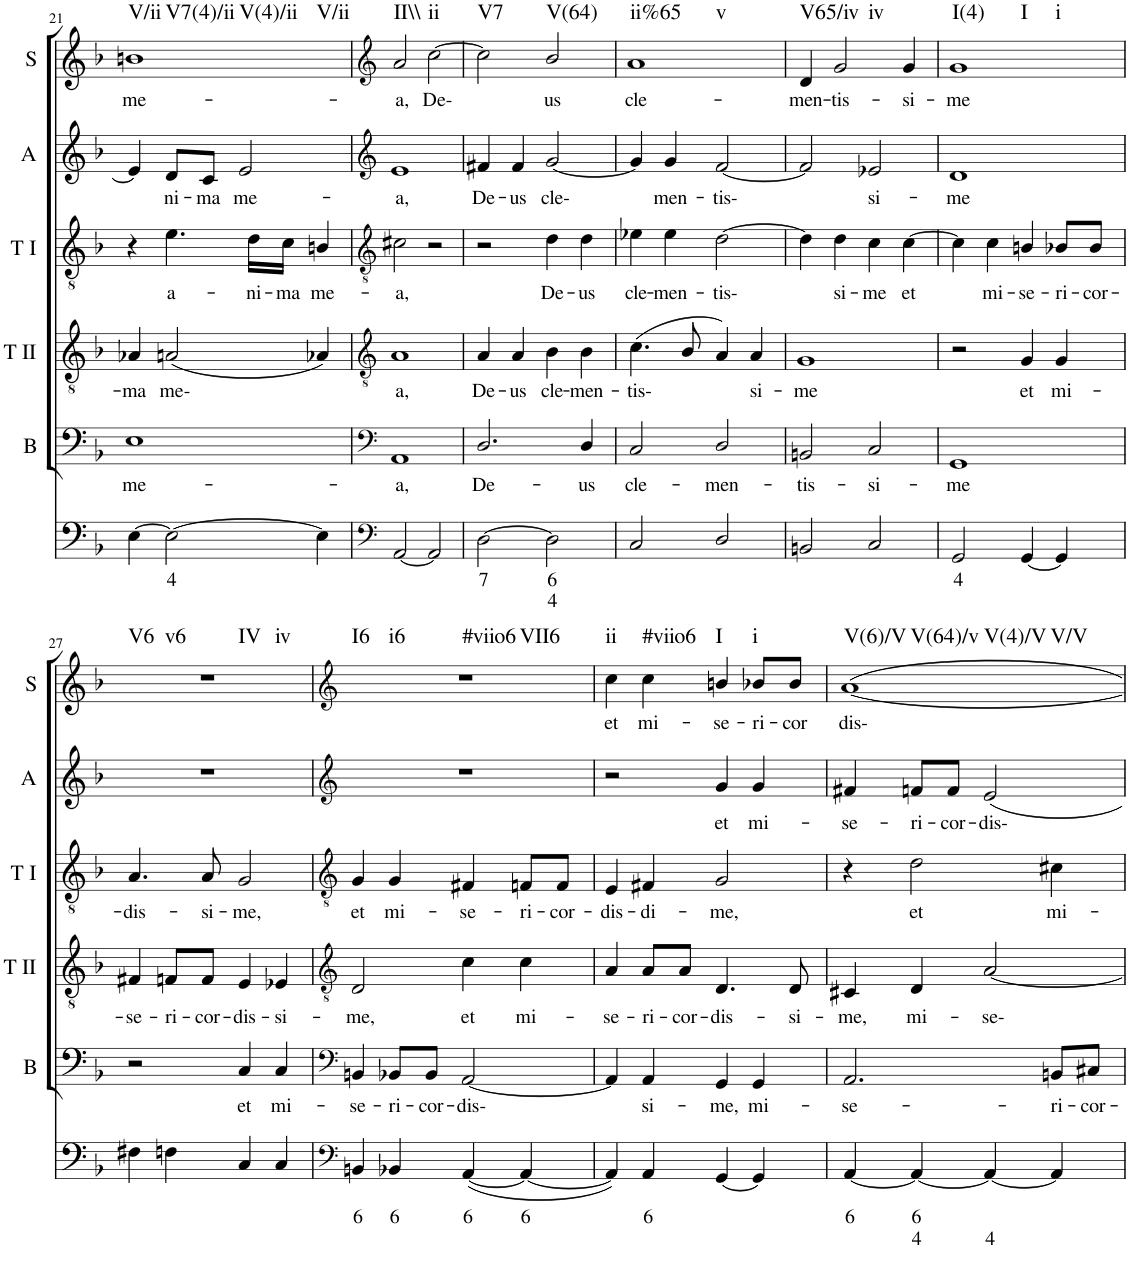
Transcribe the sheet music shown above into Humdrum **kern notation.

**kern	**text	**text	**kern	**text	**kern	**text	**kern	**text	**kern	**text	**kern	**text	**harte
*part6	*part6	*part6	*part5	*part5	*part4	*part4	*part3	*part3	*part2	*part2	*part1	*part1	*part1
*staff6	*staff6	*staff6	*staff5	*staff5	*staff4	*staff4	*staff3	*staff3	*staff2	*staff2	*staff1	*staff1	*
*I"Continuo	*	*	*I"Bass	*	*I"Tenor II	*	*I"Tenor I	*	*I"Alto	*	*I"Soprano	*	*
*	*	*	*I'B	*	*I'T II	*	*I'T I	*	*I'A	*	*I'S	*	*
!!LO:PB:g=z
*clefF4	*	*	*clefF4	*	*clefGv2	*	*clefGv2	*	*clefG2	*	*clefG2	*	*
*k[b-]	*	*	*k[b-]	*	*k[b-]	*	*k[b-]	*	*k[b-]	*	*k[b-]	*	*
*	*	*	*	*	*	*	*	*	*M4/4	*	*M4/4	*	*
=21	=21	=21	=21	=21	=21	=21	=21	=21	=21	=21	=21	=21	=21
!	!	!	!	!LO:LY:b	!	!LO:LY:b	!	!	!	!	!	!LO:LY:b	!LO:H:n=1:kt=V/ii
!	!	!	!	!	!	!	!	!	!	!	!	!	!LO:H:n=2:kt=V7(4)/ii
!	!	!	!	!	!	!	!	!	!	!	!	!	!LO:H:n=3:kt=V(4)/ii
!	!	!	!	!	!	!	!	!	!	!	!	!	!LO:H:n=4:kt=V/ii
[4E\	.	.	1E	me-	4A-X/	ma	4r	.	4e/]	.	1bn	me-	N N N N
!	!LO:LY:b	!	!	!	!	!LO:LY:b	!	!LO:LY:b	!	!LO:LY:b	!	!	!
2E\_	4	.	.	.	(2An/	me-	4.e\	a-	8d/L	ni-	.	.	.
!	!	!	!	!	!	!	!	!	!	!LO:LY:b	!	!	!
.	.	.	.	.	.	.	.	.	8c/J	ma	.	.	.
!	!	!	!	!	!	!	!	!	!	!LO:LY:b	!	!	!
.	.	.	.	.	.	.	.	.	2e/	me-	.	.	.
!	!	!	!	!	!	!	!	!LO:LY:b	!	!	!	!	!
.	.	.	.	.	.	.	16d\LL	ni-	.	.	.	.	.
!	!	!	!	!	!	!	!	!LO:LY:b	!	!	!	!	!
.	.	.	.	.	.	.	16c\JJ	ma	.	.	.	.	.
!	!	!	!	!	!	!	!	!LO:LY:b	!	!	!	!	!
4E\]	.	.	.	.	4A-X/)	.	4Bn/	me-	.	.	.	.	.
=22	=22	=22	=22	=22	=22	=22	=22	=22	=22	=22	=22	=22	=22
*clefF4	*	*	*clefF4	*	*clefGv2	*	*clefGv2	*	*clefG2	*	*clefG2	*	*
!	!	!	!	!LO:LY:b	!	!LO:LY:b	!	!LO:LY:b	!	!LO:LY:b	!	!LO:LY:b	!LO:H:kt=II\\
[2AA/	.	.	1AA	a,	1A	a,	2c#X\	a,	1e	a,	2a/	a,	N
!	!	!	!	!	!	!	!	!	!	!	!	!LO:LY:b	!LO:H:kt=ii
2AA/]	.	.	.	.	.	.	2r	.	.	.	[2cc\	De-	N
=23	=23	=23	=23	=23	=23	=23	=23	=23	=23	=23	=23	=23	=23
!	!LO:LY:b	!	!	!LO:LY:b	!	!LO:LY:b	!	!	!	!LO:LY:b	!	!	!LO:H:kt=V7
[2D\	7	.	2.D/	De-	4A/	De-	2r	.	4f#X/	De-	2cc\]	.	N
!	!	!	!	!	!	!LO:LY:b	!	!	!	!LO:LY:b	!	!	!
.	.	.	.	.	4A/	us	.	.	4f#/	us	.	.	.
!	!LO:LY:b	!LO:LY:b	!	!	!	!LO:LY:b	!	!LO:LY:b	!	!LO:LY:b	!	!LO:LY:b	!LO:H:kt=V(64)
2D\]	6	4	.	.	4B-\	cle-	4d\	De-	[2g/	cle-	2b-/	us	N
!	!	!	!	!LO:LY:b	!	!LO:LY:b	!	!LO:LY:b	!	!	!	!	!
.	.	.	4D/	us	4B-\	men-	4d\	us	.	.	.	.	.
=24	=24	=24	=24	=24	=24	=24	=24	=24	=24	=24	=24	=24	=24
!	!	!	!	!LO:LY:b	!	!LO:LY:b	!	!LO:LY:b	!	!	!	!LO:LY:b	!LO:H:n=1:kt=ii%65
!	!	!	!	!	!	!	!	!	!	!	!	!	!LO:H:n=2:kt=v
2C/	.	.	2C/	cle-	(4.c\	tis-	4e-X\	cle-	4g/]	.	1a	cle-	N N
!	!	!	!	!	!	!	!	!LO:LY:b	!	!LO:LY:b	!	!	!
.	.	.	.	.	.	.	4e-\	men-	4g/	men-	.	.	.
.	.	.	.	.	8B-/	.	.	.	.	.	.	.	.
!	!	!	!	!LO:LY:b	!	!	!	!LO:LY:b	!	!LO:LY:b	!	!	!
2D/	.	.	2D/	men-	4A/)	.	[2d\	tis-	[2f/	tis-	.	.	.
!	!	!	!	!	!	!LO:LY:b	!	!	!	!	!	!	!
.	.	.	.	.	4A/	si-	.	.	.	.	.	.	.
=25	=25	=25	=25	=25	=25	=25	=25	=25	=25	=25	=25	=25	=25
!	!	!	!	!LO:LY:b	!	!LO:LY:b	!	!	!	!	!	!LO:LY:b	!LO:H:kt=V65/iv
2BBn/	.	.	2BBn/	tis-	1G	me	4d\]	.	2f/]	.	4d/	men-	N
!	!	!	!	!	!	!	!	!LO:LY:b	!	!	!	!LO:LY:b	!LO:H:kt=iv
.	.	.	.	.	.	.	4d\	si-	.	.	2g/	tis-	N
!	!	!	!	!LO:LY:b	!	!	!	!LO:LY:b	!	!LO:LY:b	!	!	!
2C/	.	.	2C/	si-	.	.	4c\	me	2e-X/	si-	.	.	.
!	!	!	!	!	!	!	!	!LO:LY:b	!	!	!	!LO:LY:b	!
.	.	.	.	.	.	.	[4c\	et	.	.	4g/	si-	.
=26	=26	=26	=26	=26	=26	=26	=26	=26	=26	=26	=26	=26	=26
!	!LO:LY:b	!	!	!LO:LY:b	!	!	!	!	!	!LO:LY:b	!	!LO:LY:b	!LO:H:n=1:kt=I(4)
!	!	!	!	!	!	!	!	!	!	!	!	!	!LO:H:n=2:kt=I
!	!	!	!	!	!	!	!	!	!	!	!	!	!LO:H:n=3:kt=i
2GG/	4	.	1GG	me	2r	.	4c\]	.	1d	me	1g	me	N N N
!	!	!	!	!	!	!	!	!LO:LY:b	!	!	!	!	!
.	.	.	.	.	.	.	4c\	mi-	.	.	.	.	.
!	!	!	!	!	!	!LO:LY:b	!	!LO:LY:b	!	!	!	!	!
[4GG/	.	.	.	.	4G/	et	4Bn/	se-	.	.	.	.	.
!	!	!	!	!	!	!LO:LY:b	!	!LO:LY:b	!	!	!	!	!
4GG/]	.	.	.	.	4G/	mi-	8B-X/L	ri-	.	.	.	.	.
!	!	!	!	!	!	!	!	!LO:LY:b	!	!	!	!	!
.	.	.	.	.	.	.	8B-/J	cor-	.	.	.	.	.
!!LO:LB:g=z
=27	=27	=27	=27	=27	=27	=27	=27	=27	=27	=27	=27	=27	=27
!	!	!	!	!	!	!LO:LY:b	!	!LO:LY:b	!	!	!	!	!LO:H:n=1:kt=V6
!	!	!	!	!	!	!	!	!	!	!	!	!	!LO:H:n=2:kt=v6
!	!	!	!	!	!	!	!	!	!	!	!	!	!LO:H:n=3:kt=IV
!	!	!	!	!	!	!	!	!	!	!	!	!	!LO:H:n=4:kt=iv
4F#X\	.	.	2r	.	4F#X/	se-	4.A/	dis-	1r	.	1r	.	N N N N
!	!	!	!	!	!	!LO:LY:b	!	!	!	!	!	!	!
4Fn\	.	.	.	.	8Fn/L	ri-	.	.	.	.	.	.	.
!	!	!	!	!	!	!LO:LY:b	!	!LO:LY:b	!	!	!	!	!
.	.	.	.	.	8F/J	cor-	8A/	si-	.	.	.	.	.
!	!	!	!	!LO:LY:b	!	!LO:LY:b	!	!LO:LY:b	!	!	!	!	!
4C/	.	.	4C/	et	4E/	dis-	2G/	me,	.	.	.	.	.
!	!	!	!	!LO:LY:b	!	!LO:LY:b	!	!	!	!	!	!	!
4C/	.	.	4C/	mi-	4E-X/	si-	.	.	.	.	.	.	.
=28	=28	=28	=28	=28	=28	=28	=28	=28	=28	=28	=28	=28	=28
*clefF4	*	*	*clefF4	*	*clefGv2	*	*clefGv2	*	*clefG2	*	*clefG2	*	*
!	!LO:LY:b	!	!	!LO:LY:b	!	!LO:LY:b	!	!LO:LY:b	!	!	!	!	!LO:H:n=1:kt=I6
!	!	!	!	!	!	!	!	!	!	!	!	!	!LO:H:n=2:kt=i6
!	!	!	!	!	!	!	!	!	!	!	!	!	!LO:H:n=3:kt=#viio6
!	!	!	!	!	!	!	!	!	!	!	!	!	!LO:H:n=4:kt=VII6
4BBn/	6	.	4BBn/	se-	2D/	me,	4G/	et	1r	.	1r	.	N N N N
!	!LO:LY:b	!	!	!LO:LY:b	!	!	!	!LO:LY:b	!	!	!	!	!
4BB-X/	6	.	8BB-X/L	ri-	.	.	4G/	mi-	.	.	.	.	.
!	!	!	!	!LO:LY:b	!	!	!	!	!	!	!	!	!
.	.	.	8BB-/J	cor-	.	.	.	.	.	.	.	.	.
!	!LO:LY:b	!	!	!LO:LY:b	!	!LO:LY:b	!	!LO:LY:b	!	!	!	!	!
([4AA/	6	.	[2AA/	dis-	4c\	et	4F#X/	se-	.	.	.	.	.
!	!LO:LY:b	!	!	!	!	!LO:LY:b	!	!LO:LY:b	!	!	!	!	!
4AA/_	6	.	.	.	4c\	mi-	8Fn/L	ri-	.	.	.	.	.
!	!	!	!	!	!	!	!	!LO:LY:b	!	!	!	!	!
.	.	.	.	.	.	.	8F/J	cor-	.	.	.	.	.
=29	=29	=29	=29	=29	=29	=29	=29	=29	=29	=29	=29	=29	=29
!	!	!	!	!	!	!LO:LY:b	!	!LO:LY:b	!	!	!	!LO:LY:b	!LO:H:kt=ii
4AA/])	.	.	4AA/]	.	4A/	se-	4E/	dis-	2r	.	4cc\	et	N
!	!LO:LY:b	!	!	!LO:LY:b	!	!LO:LY:b	!	!LO:LY:b	!	!	!	!LO:LY:b	!LO:H:kt=#viio6
4AA/	6	.	4AA/	si-	8A/L	ri-	4F#X/	di-	.	.	4cc\	mi-	N
!	!	!	!	!	!	!LO:LY:b	!	!	!	!	!	!	!
.	.	.	.	.	8A/J	cor-	.	.	.	.	.	.	.
!	!	!	!	!LO:LY:b	!	!LO:LY:b	!	!LO:LY:b	!	!LO:LY:b	!	!LO:LY:b	!LO:H:kt=I
[4GG/	.	.	4GG/	me,	4.D/	dis-	2G/	me,	4g/	et	4bn/	se-	N
!	!	!	!	!LO:LY:b	!	!	!	!	!	!LO:LY:b	!	!LO:LY:b	!LO:H:kt=i
4GG/]	.	.	4GG/	mi-	.	.	.	.	4g/	mi-	8b-X/L	ri-	N
!	!	!	!	!	!	!LO:LY:b	!	!	!	!	!	!LO:LY:b	!
.	.	.	.	.	8D/	si-	.	.	.	.	8b-/J	cor	.
=30	=30	=30	=30	=30	=30	=30	=30	=30	=30	=30	=30	=30	=30
!	!LO:LY:b	!	!	!LO:LY:b	!	!LO:LY:b	!	!	!	!LO:LY:b	!	!LO:LY:b	!LO:H:n=1:kt=V(6)/V
!	!	!	!	!	!	!	!	!	!	!	!	!	!LO:H:n=2:kt=V(64)/v
!	!	!	!	!	!	!	!	!	!	!	!	!	!LO:H:n=3:kt=V(4)/V
!	!	!	!	!	!	!	!	!	!	!	!	!	!LO:H:n=4:kt=V/V
[4AA/	6	.	2.AA/	se-	4C#X/	me,	4r	.	4f#X/	se-	[1a	dis-	N N N N
!	!LO:LY:b	!LO:LY:b	!	!	!	!LO:LY:b	!	!LO:LY:b	!	!LO:LY:b	!	!	!
4AA/_	6	4	.	.	4D/	mi-	2d\	et	8fn/L	ri-	.	.	.
!	!	!	!	!	!	!	!	!	!	!LO:LY:b	!	!	!
.	.	.	.	.	.	.	.	.	8f/J	cor-	.	.	.
!	!	!LO:LY:b	!	!	!	!LO:LY:b	!	!	!	!LO:LY:b	!	!	!
4AA/_	.	4	.	.	[2A/	se-	.	.	2e/	dis-	.	.	.
!	!	!	!	!LO:LY:b	!	!	!	!LO:LY:b	!	!	!	!	!
4AA/]	.	.	8BBn/L	ri-	.	.	4c#X\	mi-	.	.	.	.	.
!	!	!	!	!LO:LY:b	!	!	!	!	!	!	!	!	!
.	.	.	8C#X/J	cor-	.	.	.	.	.	.	.	.	.
=	=	=	=	=	=	=	=	=	=	=	=	=	=
*-	*-	*-	*-	*-	*-	*-	*-	*-	*-	*-	*-	*-	*-
